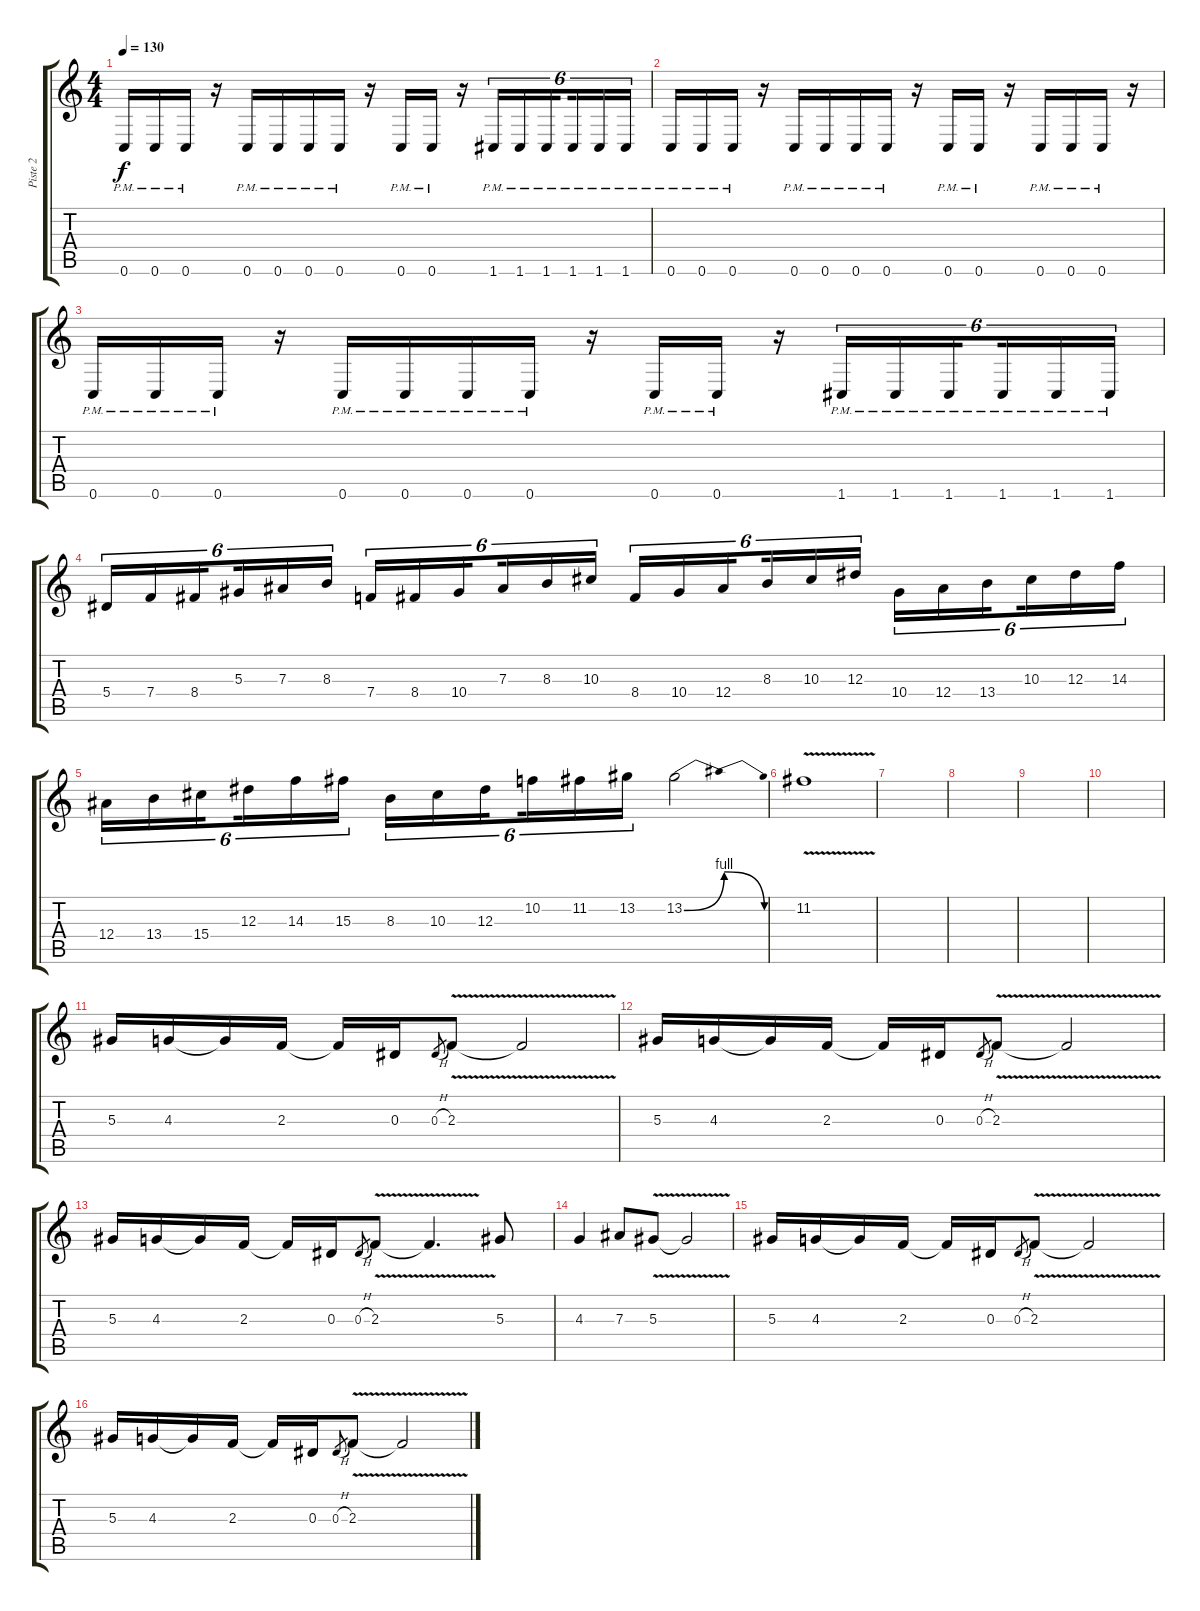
\track ("Piste 2" "Piste 2") {instrument distortionguitar}
\staff {score tabs}
\tuning (C4 G3 Eb3 Bb2 F2 C2) {hide}
\ts (4 4)
\tempo 130
\clef g2
\ks c
0.6{pm}.16{dy f} 0.6{pm}.16 0.6{pm}.16 r.16 0.6{pm}.16 0.6{pm}.16 0.6{pm}.16 0.6{pm}.16 r.16 0.6{pm}.16 0.6{pm}.16 r.16 1.6{pm}.16{tu (6 4)} 1.6{pm}.16{tu (6 4)} 1.6{pm}.16{tu (6 4) beam splitsecondary} 1.6{pm}.16{tu (6 4)} 1.6{pm}.16{tu (6 4)} 1.6{pm}.16{tu (6 4)} |
0.6{pm}.16 0.6{pm}.16 0.6{pm}.16 r.16 0.6{pm}.16 0.6{pm}.16 0.6{pm}.16 0.6{pm}.16 r.16 0.6{pm}.16 0.6{pm}.16 r.16 0.6{pm}.16 0.6{pm}.16 0.6{pm}.16 r.16 |
0.6{pm}.16 0.6{pm}.16 0.6{pm}.16 r.16 0.6{pm}.16 0.6{pm}.16 0.6{pm}.16 0.6{pm}.16 r.16 0.6{pm}.16 0.6{pm}.16 r.16 1.6{pm}.16{tu (6 4)} 1.6{pm}.16{tu (6 4)} 1.6{pm}.16{tu (6 4) beam splitsecondary} 1.6{pm}.16{tu (6 4)} 1.6{pm}.16{tu (6 4)} 1.6{pm}.16{tu (6 4)} |
5.4.16{tu (6 4)} 7.4.16{tu (6 4)} 8.4.16{tu (6 4) beam splitsecondary} 5.3.16{tu (6 4)} 7.3.16{tu (6 4)} 8.3.16{tu (6 4)} 7.4.16{tu (6 4)} 8.4.16{tu (6 4)} 10.4.16{tu (6 4) beam splitsecondary} 7.3.16{tu (6 4)} 8.3.16{tu (6 4)} 10.3.16{tu (6 4)} 8.4.16{tu (6 4)} 10.4.16{tu (6 4)} 12.4.16{tu (6 4) beam splitsecondary} 8.3.16{tu (6 4)} 10.3.16{tu (6 4)} 12.3.16{tu (6 4)} 10.4.16{tu (6 4)} 12.4.16{tu (6 4)} 13.4.16{tu (6 4) beam splitsecondary} 10.3.16{tu (6 4)} 12.3.16{tu (6 4)} 14.3.16{tu (6 4)} |
12.4.16{tu (6 4)} 13.4.16{tu (6 4)} 15.4.16{tu (6 4) beam splitsecondary} 12.3.16{tu (6 4)} 14.3.16{tu (6 4)} 15.3.16{tu (6 4)} 8.3.16{tu (6 4)} 10.3.16{tu (6 4)} 12.3.16{tu (6 4) beam splitsecondary} 10.2.16{tu (6 4)} 11.2.16{tu (6 4)} 13.2.16{tu (6 4)} 13.2{be (bendrelease 0 0 15 4 15 4 60 0)}.2 |
11.2{v}.1 |
|
|
|
|
5.3.16 4.3.16 4.3{t}.16 2.3.16 2.3{t}.16 0.3.16 0.3{h}.8{gr} 2.3{v}.8 2.3{t}.2 |
5.3.16 4.3.16 4.3{t}.16 2.3.16 2.3{t}.16 0.3.16 0.3{h}.8{gr} 2.3{v}.8 2.3{t}.2 |
5.3.16 4.3.16 4.3{t}.16 2.3.16 2.3{t}.16 0.3.16 0.3{h}.8{gr} 2.3{v}.8 2.3{t}.4{d} 5.3.8 |
4.3.4 7.3.8 5.3{v}.8 5.3{t}.2 |
5.3.16 4.3.16 4.3{t}.16 2.3.16 2.3{t}.16 0.3.16 0.3{h}.8{gr} 2.3{v}.8 2.3{t}.2 |
5.3.16 4.3.16 4.3{t}.16 2.3.16 2.3{t}.16 0.3.16 0.3{h}.8{gr} 2.3{v}.8 2.3{t}.2
